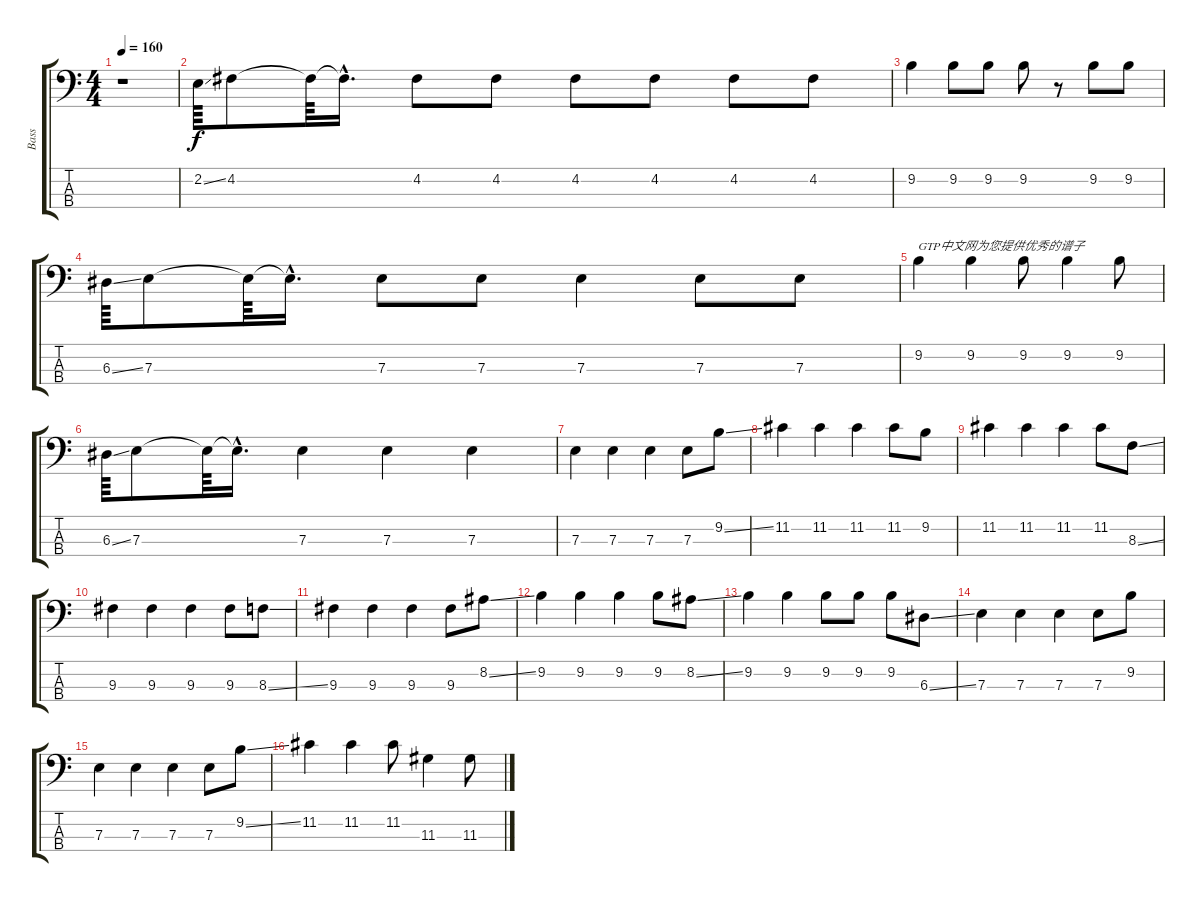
\track ("Bass" "Bass") {instrument electricbassfinger}
\staff {score tabs}
\tuning (G2 D2 A1 E1) {hide}
\ts (4 4)
\tempo 160
\clef f4
\ks c
r.1{dy f instrument electricbassfinger} |
2.2{ss}.64 4.2.8 4.2{t}.64 4.2{hac t}.16{d} 4.2.8 4.2.8 4.2.8 4.2.8 4.2.8 4.2.8 |
9.2.4 9.2.8 9.2.8 9.2.8 r.8 9.2.8 9.2.8 |
6.3{ss}.64 7.3.8 7.3{t}.64 7.3{hac t}.16{d} 7.3.8 7.3.8 7.3.4 7.3.8 7.3.8 |
9.2.4{txt "GTP中文网为您提供优秀的谱子"} 9.2.4 9.2.8 9.2.4 9.2.8 |
6.3{ss}.64 7.3.8 7.3{t}.64 7.3{hac t}.16{d} 7.3.4 7.3.4 7.3.4 |
7.3.4 7.3.4 7.3.4 7.3.8 9.2{ss}.8 |
11.2.4 11.2.4 11.2.4 11.2.8 9.2.8 |
11.2.4 11.2.4 11.2.4 11.2.8 8.3{ss}.8 |
9.3.4 9.3.4 9.3.4 9.3.8 8.3{ss}.8 |
9.3.4 9.3.4 9.3.4 9.3.8 8.2{ss}.8 |
9.2.4 9.2.4 9.2.4 9.2.8 8.2{ss}.8 |
9.2.4 9.2.4 9.2.8 9.2.8 9.2.8 6.3{ss}.8 |
7.3.4 7.3.4 7.3.4 7.3.8 9.2.8 |
7.3.4 7.3.4 7.3.4 7.3.8 9.2{ss}.8 |
11.2.4 11.2.4 11.2.8 11.3.4 11.3.8
